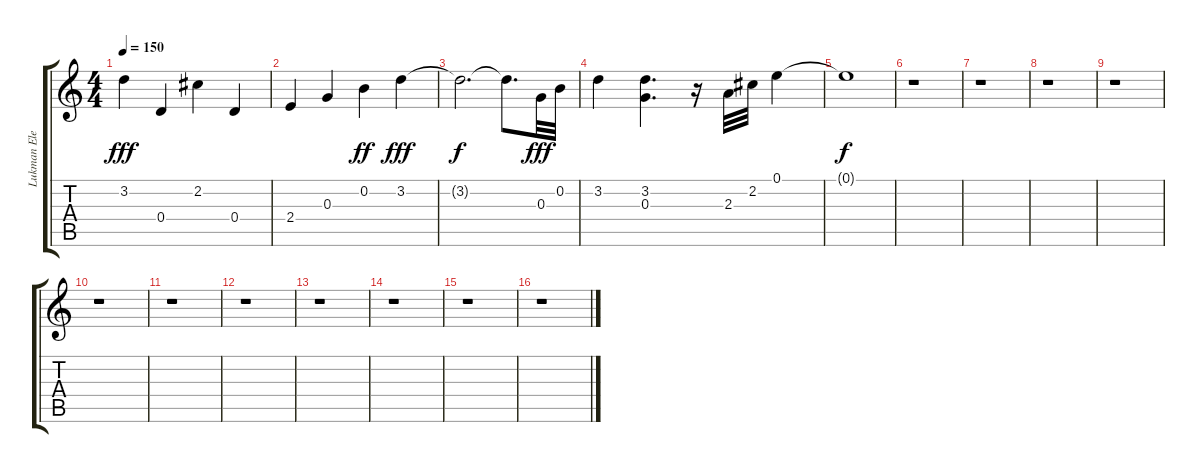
\track ("Lukman Elektrik" "Lukman Ele") {instrument electricguitarclean}
\staff {score tabs}
\tuning (E4 B3 G3 D3 A2 E2) {hide}
\ts (4 4)
\tempo 150
\clef g2
\ks c
3.2.4{dy fff} 0.4.4 2.2.4 0.4.4 |
2.4.4 0.3.4 0.2.4{dy ff} 3.2.4{dy fff} |
3.2{t}.2{d dy f} 3.2{t}.8{d} 0.3.32{dy fff} 0.2.32 |
3.2.4 (3.2 0.3).4{d} r.16 2.3.32 2.2.32 0.1.4 |
0.1{t}.1{dy f} |
r.1 |
r.1 |
r.1 |
r.1 |
r.1 |
r.1 |
r.1 |
r.1 |
r.1 |
r.1 |
r.1
